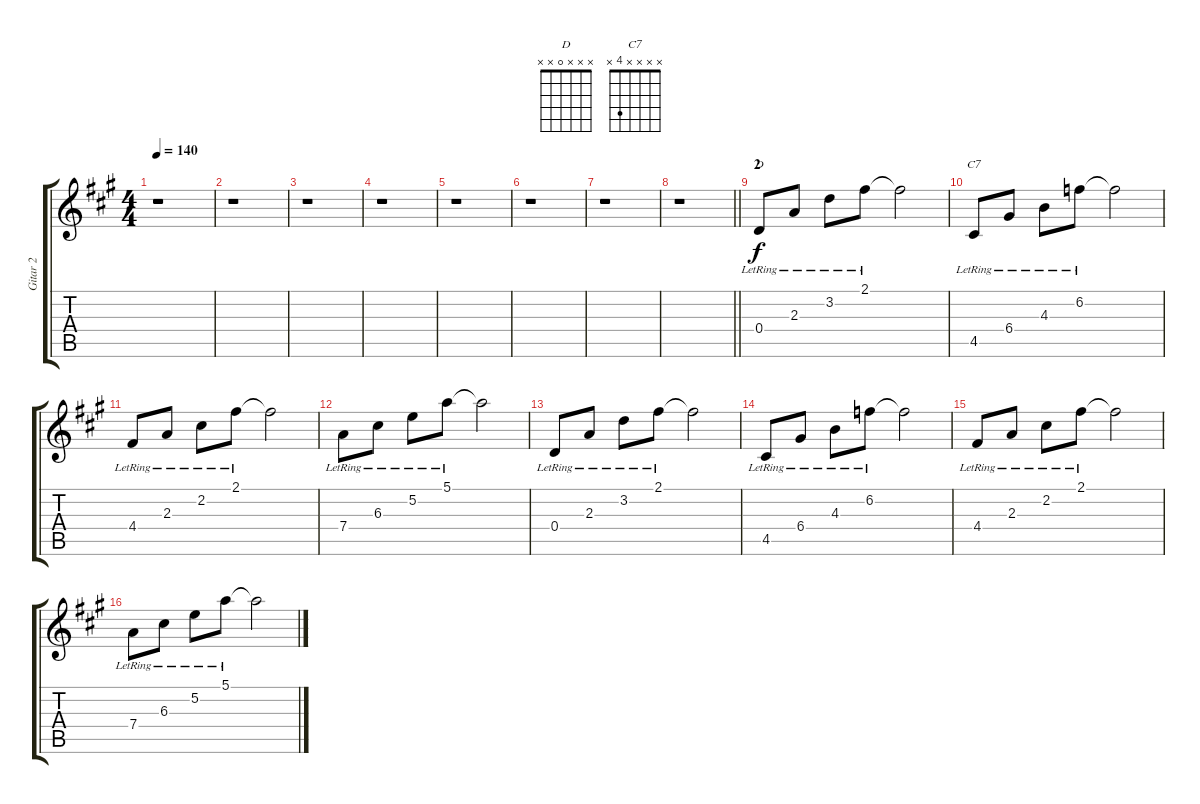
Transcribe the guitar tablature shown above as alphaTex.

\track ("Gitar 2" "Gitar 2") {instrument electricguitarjazz}
\staff {score tabs}
\tuning (E4 B3 G3 D3 A2 E2) {hide}
\chord ("D" x x x 0 x x)
\chord ("C7" x x x x 4 x)
\ts (4 4)
\tempo 140
\clef g2
\ks a
r.1{dy f} |
r.1 |
r.1 |
r.1 |
r.1 |
r.1 |
r.1 |
\barLineRight lightlight
r.1 |
\section ("" "2")
0.4{lr}.8{ch "D"} 2.3{lr}.8 3.2{lr}.8 2.1{lr}.8 2.1{t}.2 |
4.5{lr}.8{ch "C7"} 6.4{lr}.8 4.3{lr}.8 6.2{lr}.8 6.2{t}.2 |
4.4{lr}.8 2.3{lr}.8 2.2{lr}.8 2.1{lr}.8 2.1{t}.2 |
7.4{lr}.8 6.3{lr}.8 5.2{lr}.8 5.1{lr}.8 5.1{t}.2 |
0.4{lr}.8 2.3{lr}.8 3.2{lr}.8 2.1{lr}.8 2.1{t}.2 |
4.5{lr}.8 6.4{lr}.8 4.3{lr}.8 6.2{lr}.8 6.2{t}.2 |
4.4{lr}.8 2.3{lr}.8 2.2{lr}.8 2.1{lr}.8 2.1{t}.2 |
7.4{lr}.8 6.3{lr}.8 5.2{lr}.8 5.1{lr}.8 5.1{t}.2
